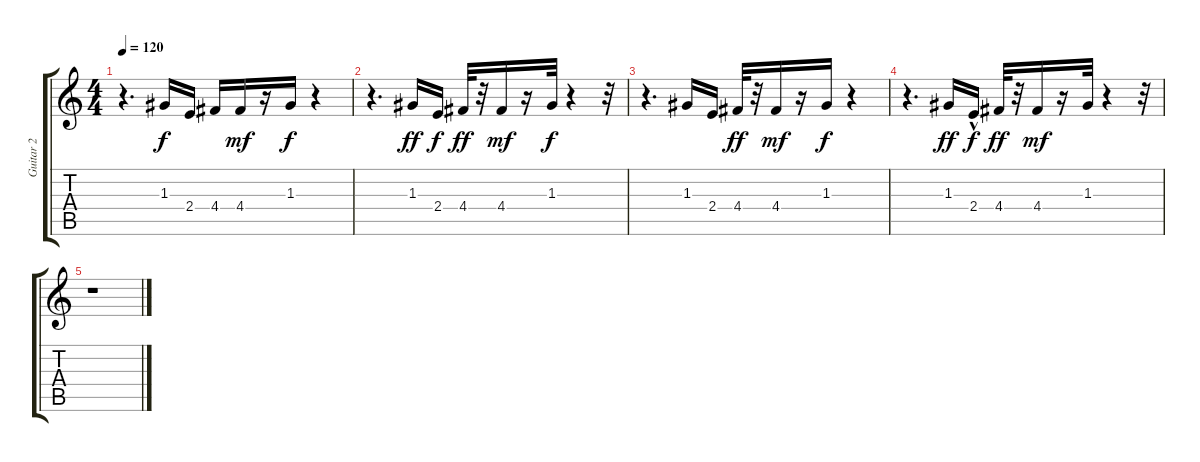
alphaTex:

\track ("Guitar 2" "Guitar 2") {instrument electricguitarmuted}
\staff {score tabs}
\tuning (E4 B3 G3 D3 A2 E2) {hide}
\ts (4 4)
\tempo 120
\clef g2
\ks c
r.4{d dy f} 1.3.16 2.4.16 4.4.16 4.4.16{dy mf} r.16 1.3.16{dy f} r.4 |
r.4{d} 1.3.16{dy ff} 2.4.16{dy f} 4.4.32{dy ff} r.32 4.4.16{dy mf} r.16 1.3.32{dy f} r.4 r.32 |
r.4{d} 1.3.16 2.4.16 4.4.32{dy ff} r.32 4.4.16{dy mf} r.16 1.3.16{dy f} r.4 |
r.4{d} 1.3.16{dy ff} 2.4{hac}.16{dy f} 4.4.32{dy ff} r.32 4.4.16{dy mf} r.16 1.3.32 r.4 r.32 |
r.1
